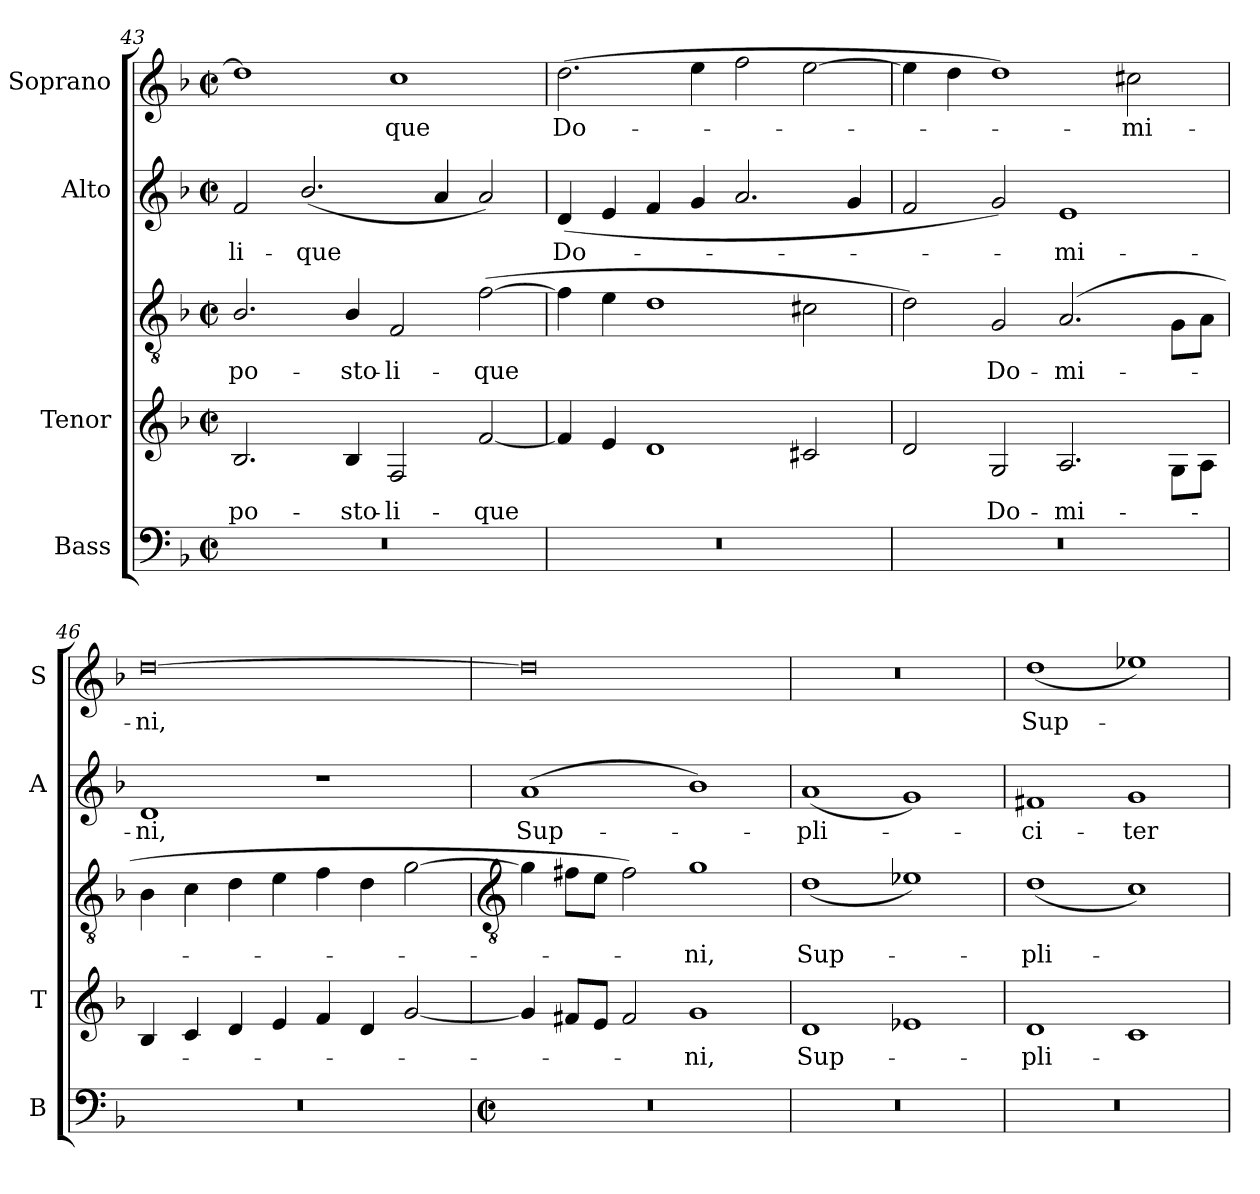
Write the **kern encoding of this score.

**kern	**kern	**text	**kern	**text	**kern	**text	**kern	**text
*part4	*part3	*part3	*part3	*part3	*part2	*part2	*part1	*part1
*staff5	*staff4	*staff4	*staff3	*staff3	*staff2	*staff2	*staff1	*staff1
*I"Bass	*I"Tenor	*	*	*	*I"Alto	*	*I"Soprano	*
*I'B	*I'T	*	*	*	*I'A	*	*I'S	*
*clefF4	*	*	*clefGv2	*	*clefG2	*	*clefG2	*
*k[b-]	*k[b-]	*	*k[b-]	*	*k[b-]	*	*k[b-]	*
*F:	*F:	*	*F:	*	*F:	*	*F:	*
*M4/2	*M4/2	*	*M4/2	*	*M4/2	*	*M4/2	*
*met(c|)	*met(c|)	*	*met(c|)	*	*met(c|)	*	*met(c|)	*
=43	=43	=43	=43	=43	=43	=43	=43	=43
!	!	!LO:LY:b	!	!LO:LY:b	!	!LO:LY:b	!	!
0r	2.B-/	-po-	2.B-/	-po-	2f	-li-	1dd]	.
!	!	!	!	!	!	!LO:LY:b	!	!
.	.	.	.	.	(<2.b-/	-que	.	.
!	!	!LO:LY:b	!	!LO:LY:b	!	!	!	!
.	4B-/	-sto-	4B-/	-sto-	.	.	.	.
!	!	!LO:LY:b	!	!LO:LY:b	!	!	!	!LO:LY:b
.	2F	-li-	2F	-li-	.	.	1cc	que
.	.	.	.	.	4a	.	.	.
!	!	!LO:LY:b	!	!LO:LY:b	!	!	!	!
.	[2f	-que	(>[2f	-que	2a)	.	.	.
=44	=44	=44	=44	=44	=44	=44	=44	=44
!	!	!	!	!	!	!LO:LY:b	!	!LO:LY:b
0r	4f]	.	4f]	.	(<4d	Do-	(>2.dd	Do-
.	4e	.	4e	.	4e	.	.	.
.	1d	.	1d	.	4f	.	.	.
.	.	.	.	.	4g	.	4ee	.
.	.	.	.	.	2.a	.	2ff	.
.	2c#	.	2c#	.	.	.	[2ee	.
.	.	.	.	.	4g	.	.	.
=45	=45	=45	=45	=45	=45	=45	=45	=45
0r	2d	.	2d)	.	2f	.	4ee]	.
.	.	.	.	.	.	.	4dd	.
!	!	!LO:LY:b	!	!LO:LY:b	!	!	!	!
.	2G	Do-	2G	Do-	2g)	.	1dd)	.
!	!	!LO:LY:b	!	!LO:LY:b	!	!LO:LY:b	!	!
.	2.A	-mi-	(>2.A	-mi-	1e	mi-	.	.
!	!	!	!	!	!	!	!	!LO:LY:b
.	.	.	.	.	.	.	2cc#	mi-
.	8G\L	.	8G\L	.	.	.	.	.
.	8A\J	.	8A\J	.	.	.	.	.
=46	=46	=46	=46	=46	=46	=46	=46	=46
!	!	!	!	!	!	!LO:LY:b	!	!LO:LY:b
0r	4B-	.	4B-	.	1d	-ni,	[0dd	-ni,
.	4c	.	4c	.	.	.	.	.
.	4d	.	4d	.	.	.	.	.
.	4e	.	4e	.	.	.	.	.
.	4f	.	4f	.	1r	.	.	.
.	4d	.	4d	.	.	.	.	.
.	[2g	.	[2g	.	.	.	.	.
!!LO:LB:g=z
=47	=47	=47	=47	=47	=47	=47	=47	=47
*	*	*	*clefGv2	*	*	*	*	*
*M4/2	*	*	*	*	*	*	*	*
*met(c|)	*	*	*	*	*	*	*	*
!	!	!	!	!	!	!LO:LY:b	!	!
0r	4g]	.	4g]	.	(<1a	Sup-	0dd]	.
.	8f#XL	.	8f#XL	.	.	.	.	.
.	8eJ	.	8eJ	.	.	.	.	.
.	2f#	.	2f#)	.	.	.	.	.
!	!	!LO:LY:b	!	!LO:LY:b	!	!	!	!
.	1g	ni,	1g	ni,	1b-)	.	.	.
=48	=48	=48	=48	=48	=48	=48	=48	=48
!	!	!LO:LY:b	!	!LO:LY:b	!	!LO:LY:b	!	!
0r	1d/	Sup-	(<1d/	Sup-	(<1a	pli-	0r	.
.	1e-/	.	1e-/)	.	1g)	.	.	.
=49	=49	=49	=49	=49	=49	=49	=49	=49
!	!	!LO:LY:b	!	!LO:LY:b	!	!LO:LY:b	!	!LO:LY:b
0r	1d/	pli-	(<1d/	pli-	1f#X	ci-	(<1dd/	Sup-
!	!	!	!	!	!	!LO:LY:b	!	!
.	1c/	.	1c/)	.	1g	-ter	1ee-/)	.
=	=	=	=	=	=	=	=	=
*-	*-	*-	*-	*-	*-	*-	*-	*-
